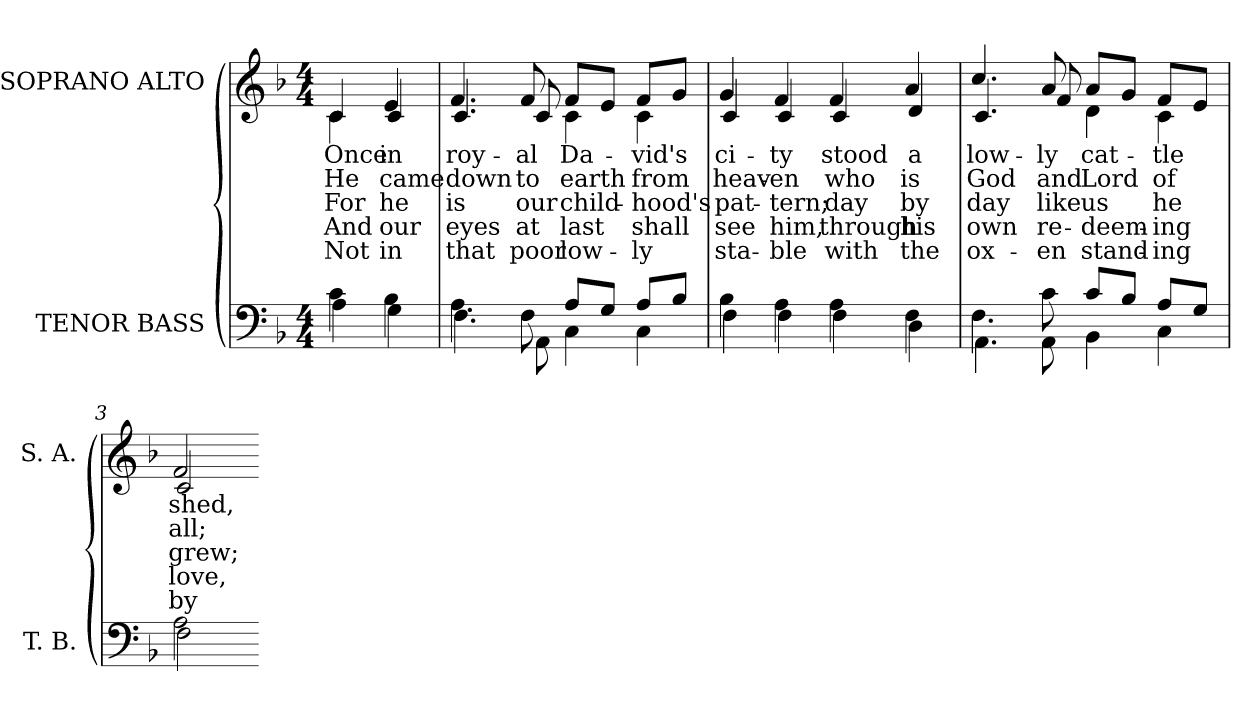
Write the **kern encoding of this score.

**kern	**kern	**text	**text	**text	**text	**text
*part2	*part1	*part1	*part1	*part1	*part1	*part1
*staff2	*staff1	*staff1	*staff1	*staff1	*staff1	*staff1
*I"TENOR BASS	*I"SOPRANO ALTO	*	*	*	*	*
*I'T. B.	*I'S. A.	*	*	*	*	*
!!LO:PB:g=z
*clefF4	*clefG2	*	*	*	*	*
*k[b-]	*k[b-]	*	*	*	*	*
*F:	*F:	*	*	*	*	*
*M4/4	*M4/4	*	*	*	*	*
=	=	=	=	=	=	=
*^	*	*	*	*	*	*
!	!	!LO:TX:b:cj:t=1	!	!	!	!	!
!	!	!LO:TX:b:cj:t=2	!	!	!	!	!
!	!	!LO:TX:b:cj:t=3	!	!	!	!	!
!	!	!LO:TX:b:cj:t=4	!	!	!	!	!
!	!	!LO:TX:b:cj:t=5	!	!	!	!	!
!	!	!	!LO:LY:b:color=#000000	!LO:LY:b:color=#000000	!LO:LY:b:color=#000000	!LO:LY:b:color=#000000	!LO:LY:b:color=#000000
*	*	*^	*	*	*	*	*
4ci\	4Ai\	4ci/	4ci\	Once	He	For	And	Not
!	!	!	!	!LO:LY:b:color=#000000	!LO:LY:b:color=#000000	!LO:LY:b:color=#000000	!LO:LY:b:color=#000000	!LO:LY:b:color=#000000
4B-i\	4Gi\	4ei/	4ci/	in	came	he	our	in
=	=	=	=	=	=	=	=	=
!	!	!	!	!LO:LY:b:color=#000000	!LO:LY:b:color=#000000	!LO:LY:b:color=#000000	!LO:LY:b:color=#000000	!LO:LY:b:color=#000000
4.Ai\	4.Fi\	4.fi/	4.ci/	roy-	down	is	eyes	that
!	!	!	!	!LO:LY:b:color=#000000	!LO:LY:b:color=#000000	!LO:LY:b:color=#000000	!LO:LY:b:color=#000000	!LO:LY:b:color=#000000
8Fi\	8AAi\	8fi/	8ci/	-al	to	our	at	poor
!	!	!	!	!LO:LY:b:color=#000000	!LO:LY:b:color=#000000	!LO:LY:b:color=#000000	!LO:LY:b:color=#000000	!LO:LY:b:color=#000000
8Ai/L	4Ci\	8fi/L	4ci\	Da-	earth	child-	last	low-
8Gi/J	.	8ei/J	.	.	.	.	.	.
!	!	!	!	!LO:LY:b:color=#000000	!LO:LY:b:color=#000000	!LO:LY:b:color=#000000	!LO:LY:b:color=#000000	!LO:LY:b:color=#000000
8Ai/L	4Ci\	8fi/L	4ci\	-vid's	from	-hood's	shall	-ly
8B-i/J	.	8gi/J	.	.	.	.	.	.
=1	=1	=1	=1	=1	=1	=1	=1	=1
!	!	!	!	!LO:LY:b:color=#000000	!LO:LY:b:color=#000000	!LO:LY:b:color=#000000	!LO:LY:b:color=#000000	!LO:LY:b:color=#000000
4B-i\	4Fi\	4gi/	4ci/	ci-	heav-	pat-	see	sta-
!	!	!	!	!LO:LY:b:color=#000000	!LO:LY:b:color=#000000	!LO:LY:b:color=#000000	!LO:LY:b:color=#000000	!LO:LY:b:color=#000000
4Ai\	4Fi\	4fi/	4ci/	-ty	-en	-tern;	him,	-ble
!	!	!	!	!LO:LY:b:color=#000000	!LO:LY:b:color=#000000	!LO:LY:b:color=#000000	!LO:LY:b:color=#000000	!LO:LY:b:color=#000000
4Ai\	4Fi\	4fi/	4ci/	stood	who	day	through	with
!	!	!	!	!LO:LY:b:color=#000000	!LO:LY:b:color=#000000	!LO:LY:b:color=#000000	!LO:LY:b:color=#000000	!LO:LY:b:color=#000000
4Fi\	4Di\	4ai/	4di/	a	is	by	his	the
=2	=2	=2	=2	=2	=2	=2	=2	=2
!	!	!	!	!LO:LY:b:color=#000000	!LO:LY:b:color=#000000	!LO:LY:b:color=#000000	!LO:LY:b:color=#000000	!LO:LY:b:color=#000000
4.Fi\	4.AAi\	4.cci/	4.ci/	low-	God	day	own	ox-
!	!	!	!	!LO:LY:b:color=#000000	!LO:LY:b:color=#000000	!LO:LY:b:color=#000000	!LO:LY:b:color=#000000	!LO:LY:b:color=#000000
8ci\	8AAi\	8ai/	8fi/	-ly	and	like	re-	-en
!	!	!	!	!LO:LY:b:color=#000000	!LO:LY:b:color=#000000	!LO:LY:b:color=#000000	!LO:LY:b:color=#000000	!LO:LY:b:color=#000000
8ci/L	4BB-i\	8ai/L	4di\	cat-	Lord	us	-deem-	stand-
8B-i/J	.	8gi/J	.	.	.	.	.	.
!	!	!	!	!LO:LY:b:color=#000000	!LO:LY:b:color=#000000	!LO:LY:b:color=#000000	!LO:LY:b:color=#000000	!LO:LY:b:color=#000000
8Ai/L	4Ci\	8fi/L	4ci\	-tle	of	he	-ing	-ing
8Gi/J	.	8ei/J	.	.	.	.	.	.
=3	=3	=3	=3	=3	=3	=3	=3	=3
!	!	!	!	!LO:LY:b:color=#000000	!LO:LY:b:color=#000000	!LO:LY:b:color=#000000	!LO:LY:b:color=#000000	!LO:LY:b:color=#000000
2Ai\	2Fi\	2fi/	2ci/	shed,	all;	grew;	love,	by
*v	*v	*	*	*	*	*	*	*
*	*v	*v	*	*	*	*	*
=-	=-	=-	=-	=-	=-	=-
*-	*-	*-	*-	*-	*-	*-
